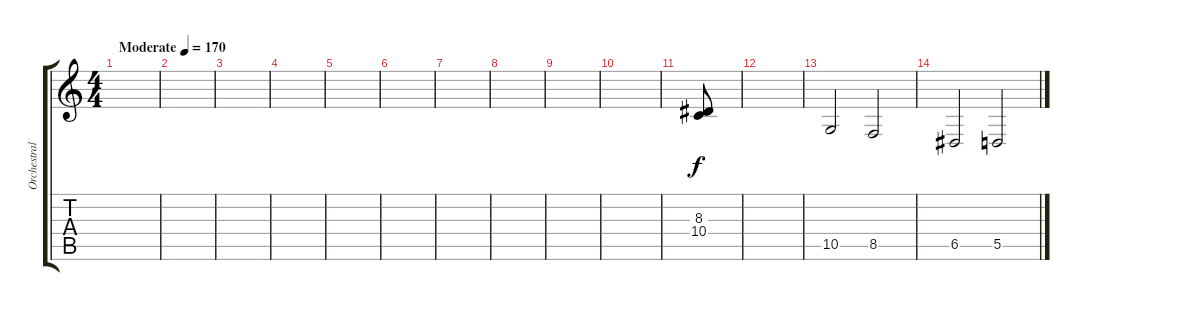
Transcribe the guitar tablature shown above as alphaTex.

\track ("Orchestral hit" "Orchestral") {instrument stringensemble1}
\staff {score tabs}
\tuning (E4 B3 G3 D3 A2 E2) {hide}
\ts (4 4)
\tempo (170 "Moderate")
\clef g2
\ks c
|
|
|
|
|
|
|
|
|
|
(8.3 10.4).8 |
|
10.5.2 8.5.2 |
6.5.2 5.5.2
